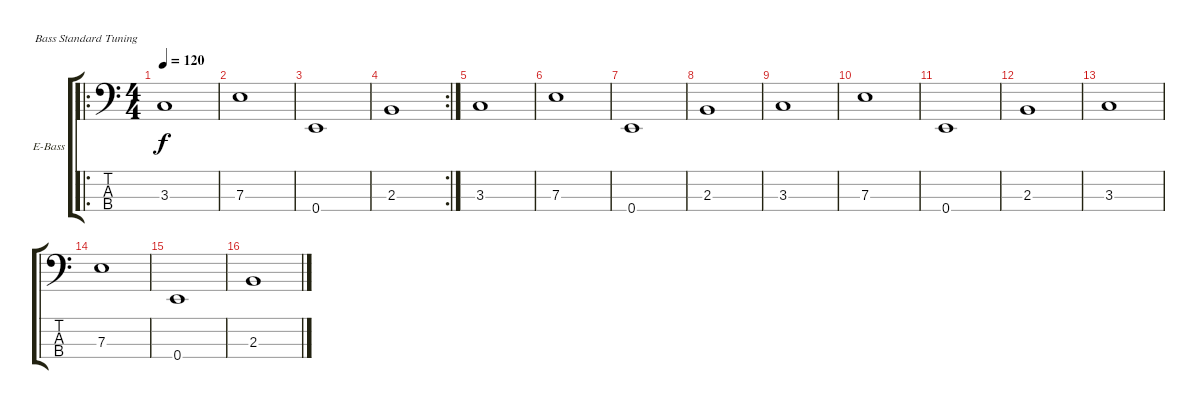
\defaultSystemsLayout 4
\bracketExtendMode groupsimilarinstruments
\firstSystemTrackNameOrientation horizontal
\otherSystemsTrackNameOrientation horizontal
\track ("Electric Bass" "E-Bass") {instrument electricbassfinger}
\staff {score tabs}
\tuning (G2 D2 A1 E1)
\ro
\ts (4 4)
\tempo 120
\clef f4
\scale
0.512
\ks c
3.3.1{dy f instrument electricbassfinger} |
\scale
0.244 7.3.1 |
\scale
0.244 0.4.1 |
\rc 2
\scale
0.354497 2.3.1 |
\scale
0.322751 3.3.1 |
\scale
0.322751 7.3.1 |
\scale
0.333333 0.4.1 |
\scale
0.333333 2.3.1 |
\scale
0.333333 3.3.1 |
\scale
0.333333 7.3.1 |
\scale
0.333333 0.4.1 |
\scale
0.333333 2.3.1 |
\scale
0.333333 3.3.1 |
\scale
0.333333 7.3.1 |
\scale
0.333333 0.4.1 |
\scale
0.333333 2.3.1
